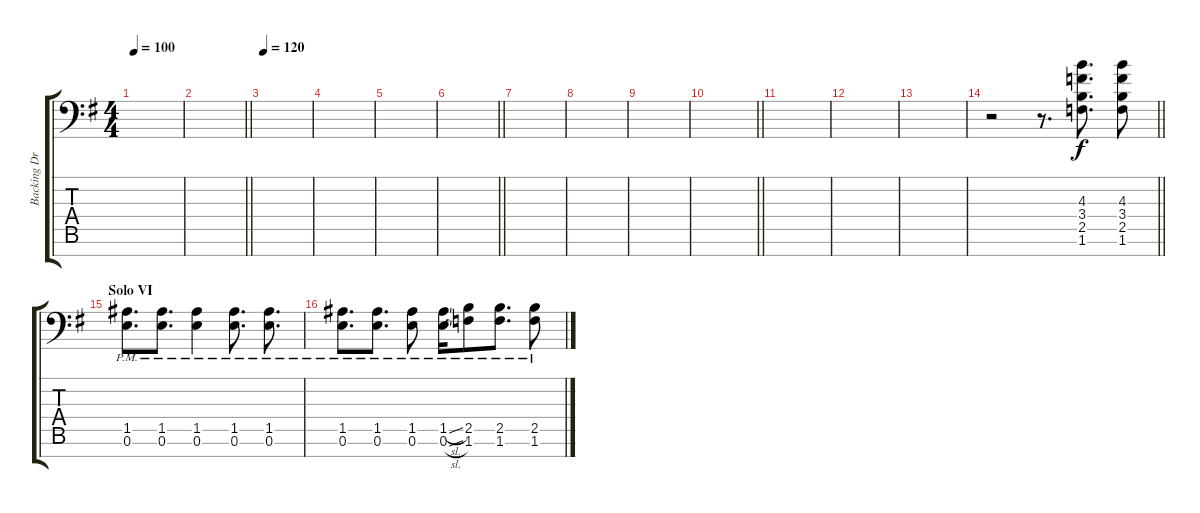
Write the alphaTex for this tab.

\track ("Backing Dropped A" "Backing Dr") {instrument distortionguitar}
\staff {score tabs}
\tuning (E4 B3 G3 D3 A2 E2 A1) {hide}
\ts (4 4)
\tempo 100
\clef f4
\ks eminor
|
\barLineRight lightlight
|
\tempo 120
|
|
|
\barLineRight lightlight
|
\section ("" "")
|
|
|
\barLineRight lightlight
|
|
|
|
\barLineRight lightlight
r.2 r.8{d volume 15 balance 0} (4.3 3.4 2.5 1.6).8{d} (4.3 3.4 2.5 1.6).8 |
\section ("" "Solo VI")
(1.5{pm} 0.6{pm}).8{d} (1.5{pm} 0.6{pm}).8{d} (1.5{pm} 0.6{pm}).4 (1.5{pm} 0.6{pm}).8{d} (1.5{pm} 0.6{pm}).8{d} |
(1.5{pm} 0.6{pm}).8{d} (1.5{pm} 0.6{pm}).8{d} (1.5{pm} 0.6{pm}).8 (1.5{sl pm} 0.6{sl pm}).16 (2.5{pm} 1.6{pm}).8 (2.5{pm} 1.6{pm}).8{d} (2.5{ss pm} 1.6{ss pm}).8
